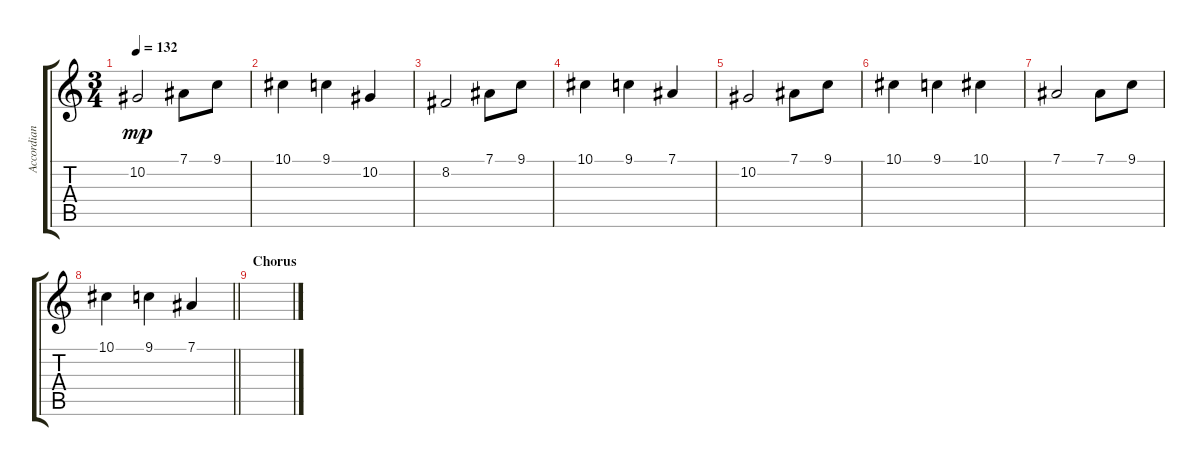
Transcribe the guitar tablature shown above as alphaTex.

\track ("Accordian" "Accordian") {instrument accordion}
\staff {score tabs}
\tuning (Eb4 Bb3 Gb3 Db3 Ab2 Eb2) {hide}
\ts (3 4)
\tempo 132
\clef g2
\ks c
10.2.2{dy mp} 7.1.8 9.1.8 |
10.1.4 9.1.4 10.2.4 |
8.2.2 7.1.8 9.1.8 |
10.1.4 9.1.4 7.1.4 |
10.2.2 7.1.8 9.1.8 |
10.1.4 9.1.4 10.1.4 |
7.1.2 7.1.8 9.1.8 |
\barLineRight lightlight
10.1.4 9.1.4 7.1.4 |
\section ("" "Chorus")
